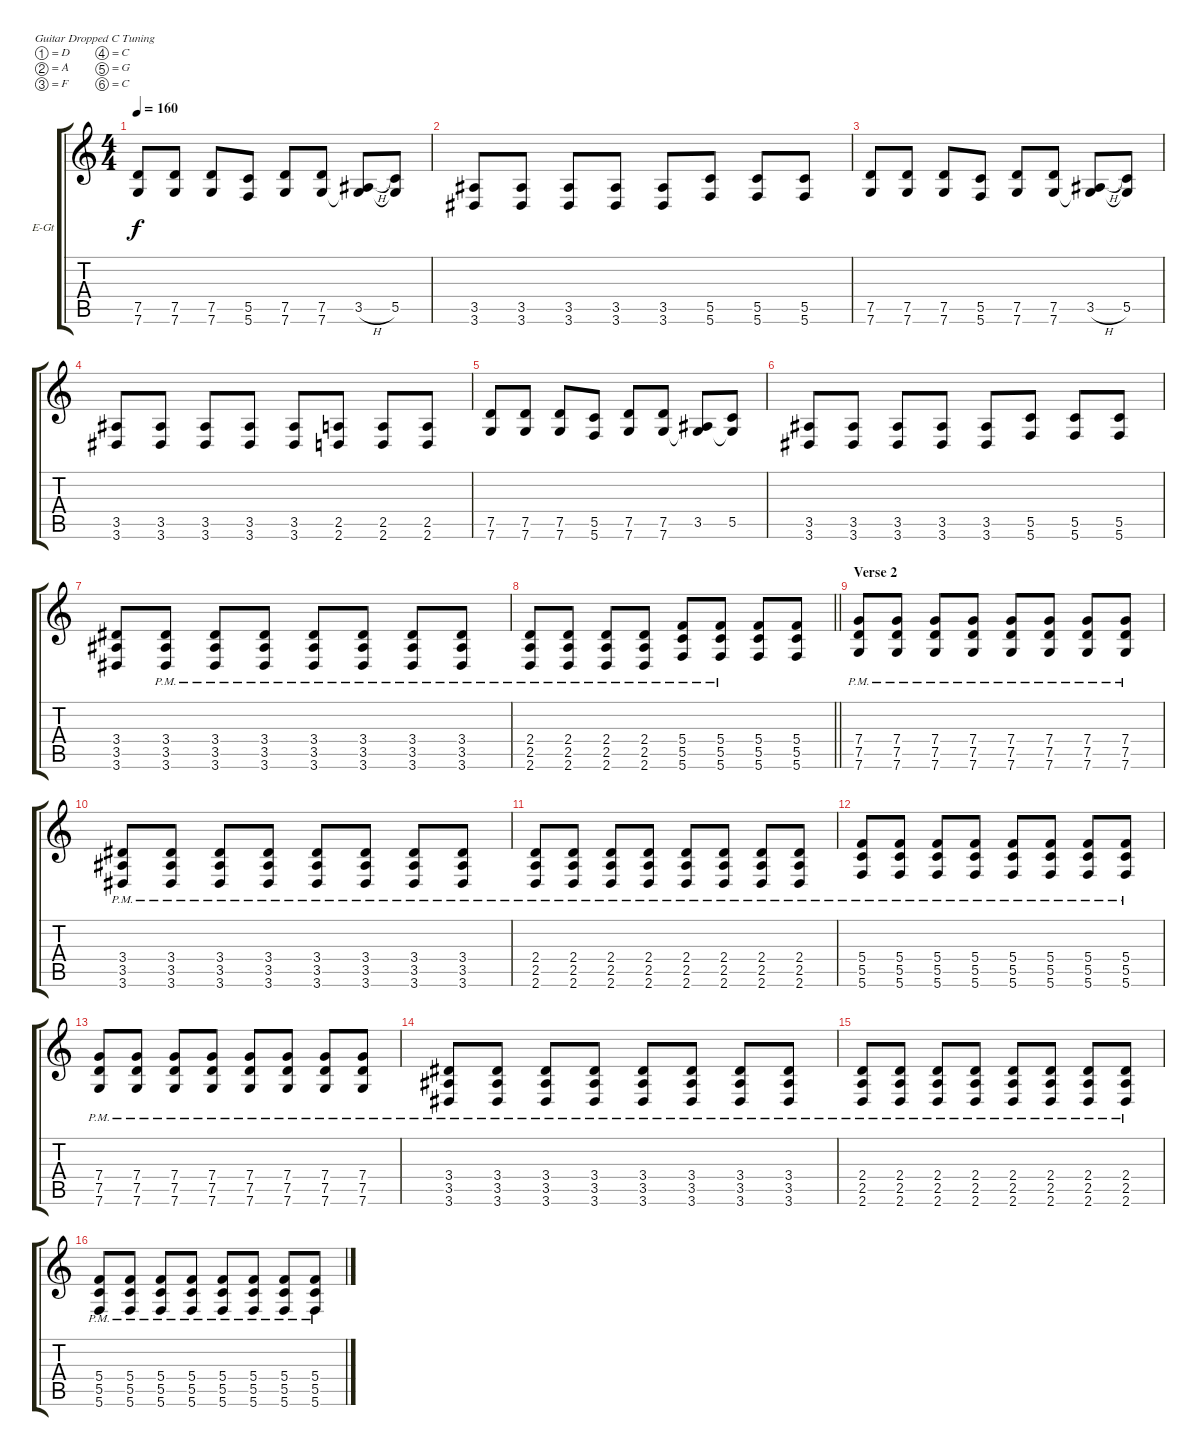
\bracketExtendMode groupsimilarinstruments
\firstSystemTrackNameOrientation horizontal
\otherSystemsTrackNameOrientation horizontal
\track ("Guitar Ãàðèê" "E-Gt") {instrument distortionguitar}
\staff {score tabs}
\tuning (D4 A3 F3 C3 G2 C2)
\ts (4 4)
\section ("" "")
\tempo 160
\clef g2
\ks c
(7.5 7.6).8{dy f} (7.5 7.6).8 (7.5 7.6).8 (5.5 5.6).8 (7.5 7.6).8 (7.5 7.6).8 (3.5{h} 7.6{t}).8 (5.5 7.6{t}).8 |
(3.5 3.6).8 (3.5 3.6).8 (3.5 3.6).8 (3.5 3.6).8 (3.5 3.6).8 (5.5 5.6).8 (5.5 5.6).8 (5.5 5.6).8 |
(7.5 7.6).8 (7.5 7.6).8 (7.5 7.6).8 (5.5 5.6).8 (7.5 7.6).8 (7.5 7.6).8 (3.5{h} 7.6{t}).8 (5.5 7.6{t}).8 |
(3.5 3.6).8 (3.5 3.6).8 (3.5 3.6).8 (3.5 3.6).8 (3.5 3.6).8 (2.5 2.6).8 (2.5 2.6).8 (2.5 2.6).8 |
(7.5 7.6).8 (7.5 7.6).8 (7.5 7.6).8 (5.5 5.6).8 (7.5 7.6).8 (7.5 7.6).8 (3.5 7.6{t}).8 (5.5 7.6{t}).8 |
(3.5 3.6).8 (3.5 3.6).8 (3.5 3.6).8 (3.5 3.6).8 (3.5 3.6).8 (5.5 5.6).8 (5.5 5.6).8 (5.5 5.6).8 |
(3.4 3.5 3.6).8 (3.4{pm} 3.5{pm} 3.6{pm}).8 (3.4{pm} 3.5{pm} 3.6{pm}).8 (3.4{pm} 3.5{pm} 3.6{pm}).8 (3.4{pm} 3.5{pm} 3.6{pm}).8 (3.4{pm} 3.5{pm} 3.6{pm}).8 (3.4{pm} 3.5{pm} 3.6{pm}).8 (3.4{pm} 3.5{pm} 3.6{pm}).8 |
\barLineRight lightlight
(2.4{pm} 2.5{pm} 2.6{pm}).8 (2.4{pm} 2.5{pm} 2.6{pm}).8 (2.4{pm} 2.5{pm} 2.6{pm}).8 (2.4{pm} 2.5{pm} 2.6{pm}).8 (5.4 5.5{pm} 5.6{pm}).8 (5.4 5.5 5.6{pm}).8 (5.4 5.5 5.6).8 (5.4 5.5 5.6).8 |
\section ("" "Verse 2")
(7.4{pm} 7.5{pm} 7.6{pm}).8 (7.4{pm} 7.5{pm} 7.6{pm}).8 (7.4{pm} 7.5{pm} 7.6{pm}).8 (7.4{pm} 7.5{pm} 7.6{pm}).8 (7.4{pm} 7.5{pm} 7.6{pm}).8 (7.4{pm} 7.5{pm} 7.6{pm}).8 (7.4{pm} 7.5{pm} 7.6{pm}).8 (7.4{pm} 7.5{pm} 7.6{pm}).8 |
(3.4{pm} 3.5{pm} 3.6{pm}).8 (3.4{pm} 3.5{pm} 3.6{pm}).8 (3.4{pm} 3.5{pm} 3.6{pm}).8 (3.4{pm} 3.5{pm} 3.6{pm}).8 (3.4{pm} 3.5{pm} 3.6{pm}).8 (3.4{pm} 3.5{pm} 3.6{pm}).8 (3.4{pm} 3.5{pm} 3.6{pm}).8 (3.4{pm} 3.5{pm} 3.6{pm}).8 |
(2.4{pm} 2.5{pm} 2.6{pm}).8 (2.4{pm} 2.5{pm} 2.6{pm}).8 (2.4{pm} 2.5{pm} 2.6{pm}).8 (2.4{pm} 2.5{pm} 2.6{pm}).8 (2.4{pm} 2.5{pm} 2.6{pm}).8 (2.4{pm} 2.5{pm} 2.6{pm}).8 (2.4{pm} 2.5{pm} 2.6{pm}).8 (2.4{pm} 2.5{pm} 2.6{pm}).8 |
(5.4{pm} 5.5{pm} 5.6{pm}).8 (5.4{pm} 5.5{pm} 5.6{pm}).8 (5.4{pm} 5.5{pm} 5.6{pm}).8 (5.4{pm} 5.5{pm} 5.6{pm}).8 (5.4{pm} 5.5{pm} 5.6{pm}).8 (5.4{pm} 5.5{pm} 5.6{pm}).8 (5.4{pm} 5.5{pm} 5.6{pm}).8 (5.4{pm} 5.5{pm} 5.6{pm}).8 |
(7.4{pm} 7.5{pm} 7.6{pm}).8 (7.4{pm} 7.5{pm} 7.6{pm}).8 (7.4{pm} 7.5{pm} 7.6{pm}).8 (7.4{pm} 7.5{pm} 7.6{pm}).8 (7.4{pm} 7.5{pm} 7.6{pm}).8 (7.4{pm} 7.5{pm} 7.6{pm}).8 (7.4{pm} 7.5{pm} 7.6{pm}).8 (7.4{pm} 7.5{pm} 7.6{pm}).8 |
(3.4{pm} 3.5{pm} 3.6{pm}).8 (3.4{pm} 3.5{pm} 3.6{pm}).8 (3.4{pm} 3.5{pm} 3.6{pm}).8 (3.4{pm} 3.5{pm} 3.6{pm}).8 (3.4{pm} 3.5{pm} 3.6{pm}).8 (3.4{pm} 3.5{pm} 3.6{pm}).8 (3.4{pm} 3.5{pm} 3.6{pm}).8 (3.4{pm} 3.5{pm} 3.6{pm}).8 |
(2.4{pm} 2.5{pm} 2.6{pm}).8 (2.4{pm} 2.5{pm} 2.6{pm}).8 (2.4{pm} 2.5{pm} 2.6{pm}).8 (2.4{pm} 2.5{pm} 2.6{pm}).8 (2.4{pm} 2.5{pm} 2.6{pm}).8 (2.4{pm} 2.5{pm} 2.6{pm}).8 (2.4{pm} 2.5{pm} 2.6{pm}).8 (2.4{pm} 2.5{pm} 2.6{pm}).8 |
(5.4{pm} 5.5{pm} 5.6{pm}).8 (5.4{pm} 5.5{pm} 5.6{pm}).8 (5.4{pm} 5.5{pm} 5.6{pm}).8 (5.4{pm} 5.5{pm} 5.6{pm}).8 (5.4{pm} 5.5{pm} 5.6{pm}).8 (5.4{pm} 5.5{pm} 5.6{pm}).8 (5.4{pm} 5.5{pm} 5.6{pm}).8 (5.4{pm} 5.5{pm} 5.6{pm}).8
